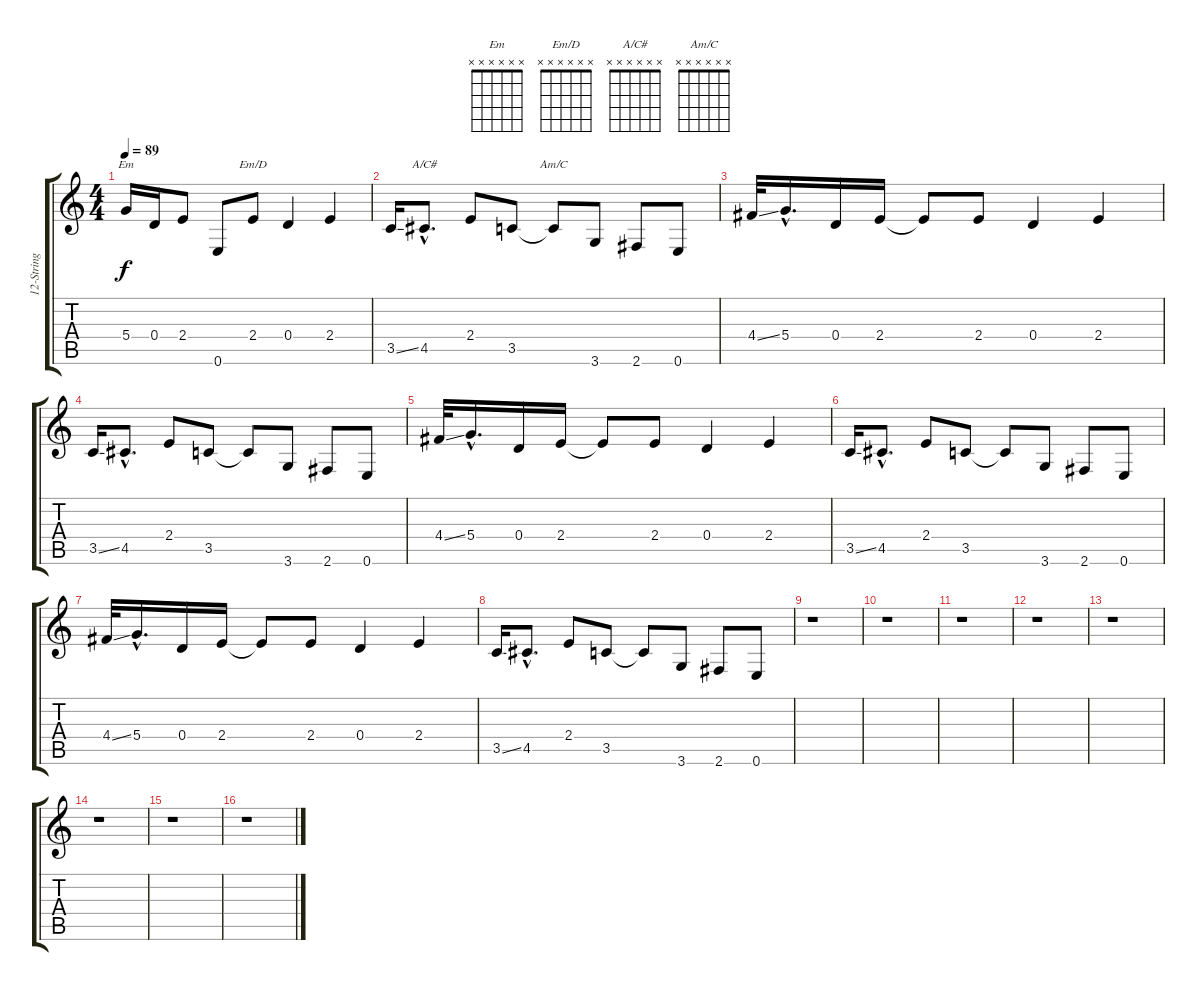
\track ("12-String" "12-String") {instrument electricguitarclean}
\staff {score tabs}
\tuning (E4 B3 G3 D3 A2 E2) {hide}
\chord ("Em" x x x x x x) {firstfret 0}
\chord ("Em/D" x x x x x x) {firstfret 0}
\chord ("A/C#" x x x x x x) {firstfret 0}
\chord ("Am/C" x x x x x x) {firstfret 0}
\ts (4 4)
\tempo 89
\clef g2
\ks c
5.4.16{ch "Em" dy f} 0.4.16 2.4.8 0.6.8 2.4.8{ch "Em/D"} 0.4.4 2.4.4 |
3.5{ss}.16 4.5{hac}.8{d ch "A/C#"} 2.4.8 3.5.8 3.5{t}.8{ch "Am/C"} 3.6.8 2.6.8 0.6.8 |
4.4{ss}.32 5.4{hac}.16{d} 0.4.16 2.4.16 2.4{t}.8 2.4.8 0.4.4 2.4.4 |
3.5{ss}.16 4.5{hac}.8{d} 2.4.8 3.5.8 3.5{t}.8 3.6.8 2.6.8 0.6.8 |
4.4{ss}.32 5.4{hac}.16{d} 0.4.16 2.4.16 2.4{t}.8 2.4.8 0.4.4 2.4.4 |
3.5{ss}.16 4.5{hac}.8{d} 2.4.8 3.5.8 3.5{t}.8 3.6.8 2.6.8 0.6.8 |
4.4{ss}.32 5.4{hac}.16{d} 0.4.16 2.4.16 2.4{t}.8 2.4.8 0.4.4 2.4.4 |
3.5{ss}.16 4.5{hac}.8{d} 2.4.8 3.5.8 3.5{t}.8 3.6.8 2.6.8 0.6.8 |
r.1 |
r.1 |
r.1 |
r.1 |
r.1 |
r.1 |
r.1 |
r.1
